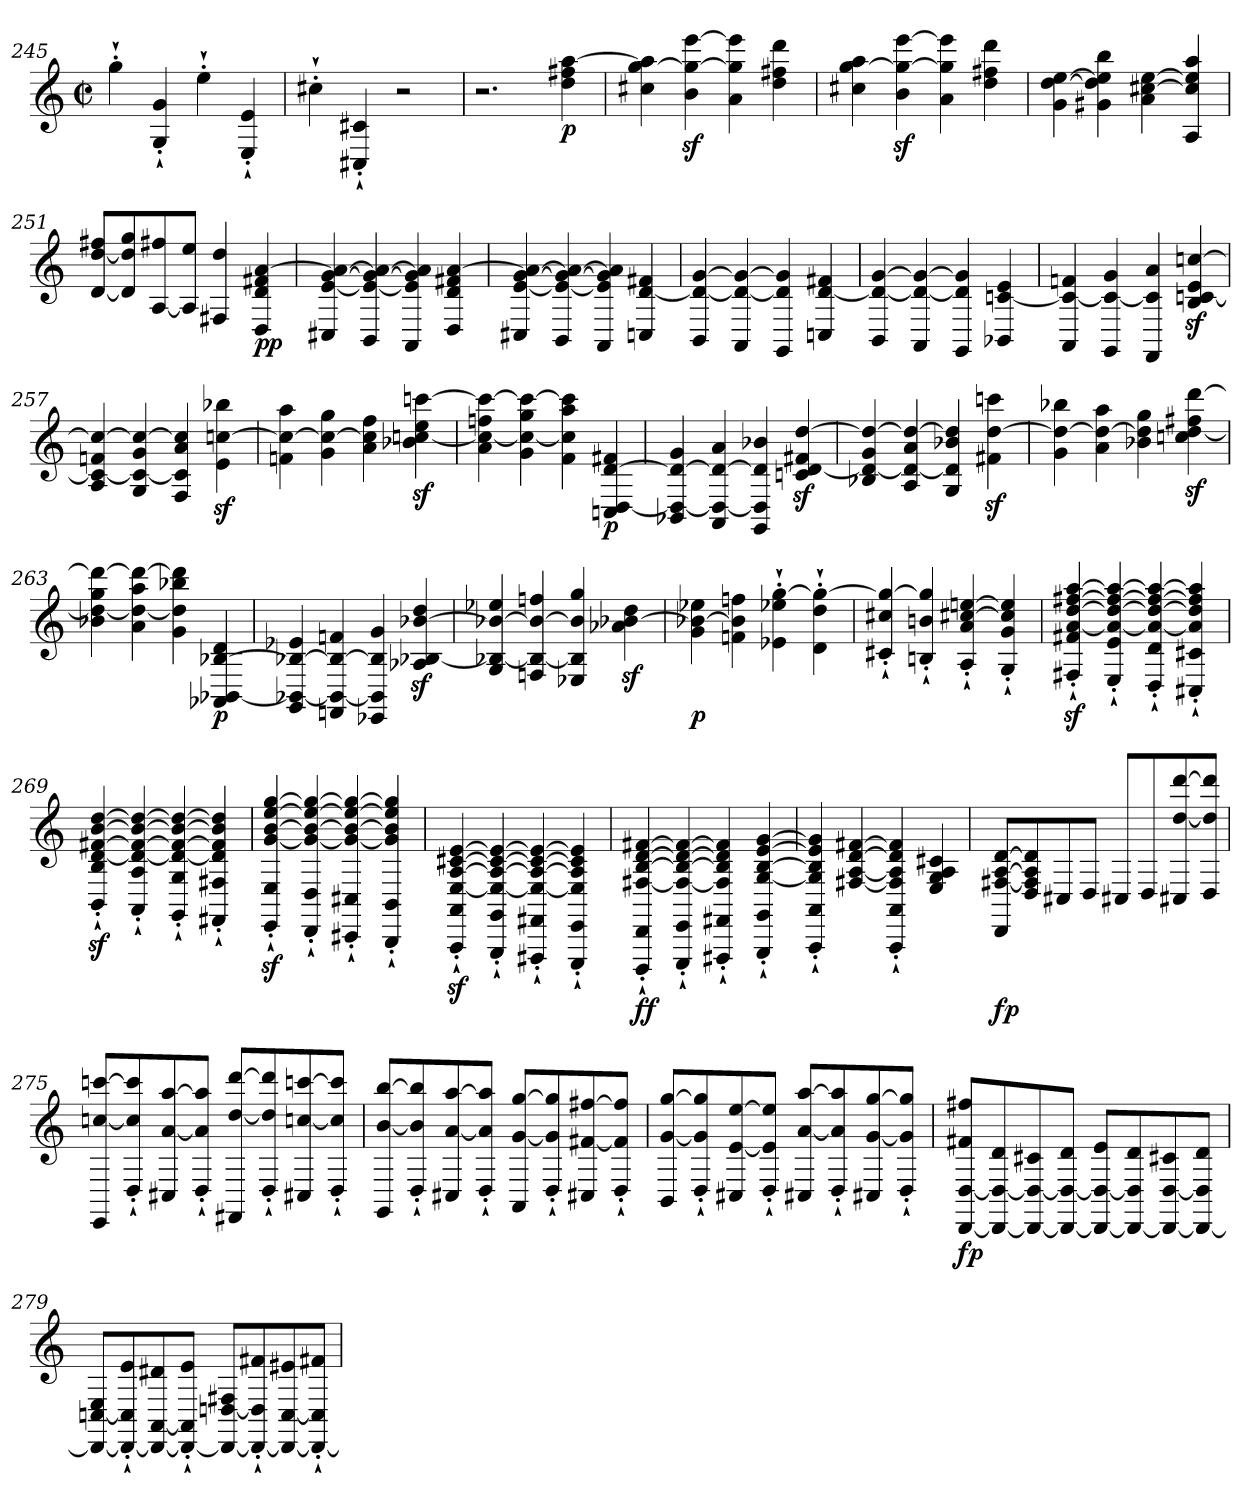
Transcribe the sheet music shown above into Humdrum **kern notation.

**kern	**dynam
*part1	*part1
*staff1	*staff1
*clefG2	*
*k[]	*
*C:	*
*M2/2	*
*met(c|)	*
=245	=245
4gg'`	.
4G'` 4g'`	.
4ee'`	.
4E'` 4e'`	.
=246	=246
4cc#X'`	.
4C#X'` 4c#X'`	.
2r	.
=247	=247
2.r	.
4dd 4ff#X [4aa	p
=248	=248
4cc#X [4gg 4aa]	.
4bz 4gg_z [4eeez	.
4a 4gg] 4eee]	.
4dd 4ff#X 4ddd	.
=249	=249
4cc#X [4gg 4aa	.
4bz 4gg_z [4eeez	.
4a 4gg] 4eee]	.
4dd 4ff#X 4ddd	.
=250	=250
4g [4dd [4ee	.
4g#X 4dd] 4ee] 4bb	.
4a [4cc#X [4ee	.
4A 4cc#] 4ee] 4aa	.
=251	=251
[8d [8dd 8ff#XL	.
8d] 8dd] 8gg	.
[8A 8ff#X	.
8A] 8eeJ	.
4F#X 4dd	.
4D 4d 4f#X [4a	pp
=252	=252
4C#X [4e [4g 4a_	.
4BB 4e_ 4g_ 4a_	.
4AA 4e] 4g] 4a]	.
4D 4d 4f#X [4a	.
=253	=253
4C#X [4e [4g 4a_	.
4BB 4e_ 4g_ 4a_	.
4AA 4e] 4g] 4a]	.
4Cn [4d 4f#X	.
=254	=254
4BB 4d_ [4g	.
4AA 4d_ 4g_	.
4GG 4d] 4g]	.
4Cn [4d 4f#X	.
=255	=255
4BB 4d_ [4g	.
4AA 4d_ 4g_	.
4GG 4d] 4g]	.
4BB-X [4cn 4e	.
=256	=256
4AA 4c_ 4fn	.
4GG 4c_ 4g	.
4FF 4c] 4a	.
4Bz [4cnz 4ez [4ccnz	.
=257	=257
4A 4c_ 4fn 4cc_	.
4G 4c_ 4g 4cc_	.
4F 4c] 4a 4cc]	.
4ez [4ccnz 4bb-Xz	.
=258	=258
4fn 4cc_ 4aa	.
4g 4cc_ 4gg	.
4a 4cc] 4ff	.
4b-Xz [4ccnz 4eez [4cccnz	.
=259	=259
4a 4cc_ 4ffn 4ccc_	.
4g 4cc_ 4gg 4ccc_	.
4f 4cc] 4aa 4ccc]	.
4Cn [4D [4d 4f#X	p
=260	=260
4BB-X 4D_ 4d_ 4g	.
4AA 4D_ 4d_ 4a	.
4GG 4D] 4d] 4b-X	.
4cnz [4dz 4f#Xz [4ddz	.
=261	=261
4B-X 4d_ 4g 4dd_	.
4A 4d_ 4a 4dd_	.
4G 4d] 4b-X 4dd]	.
4f#Xz [4ddz 4cccnz	.
=262	=262
4g 4dd_ 4bb-X	.
4a 4dd_ 4aa	.
4b-X 4dd] 4gg	.
4ccnz [4ddz 4ff#Xz [4dddz	.
=263	=263
4b-X 4dd_ 4gg 4ddd_	.
4a 4dd_ 4aa 4ddd_	.
4g 4dd] 4bb-X 4ddd]	.
4AA-X [4BB-X [4B-X 4d	p
=264	=264
4GG 4BB-X_ 4B-X_ 4e-X	.
4FFn 4BB-_ 4B-_ 4fn	.
4EE-X 4BB-] 4B-] 4g	.
4A-Xz [4B-Xz [4b-Xz 4ddz	.
=265	=265
4G 4B-X_ 4b-X_ 4ee-X	.
4Fn 4B-_ 4b-_ 4ffn	.
4E-X 4B-] 4b-] 4gg	.
4a-Xz [4b-Xz 4ddz	.
=266	=266
4g 4b-X_ 4ee-X	p
4fn 4b-] 4ffn	.
4e-X'` 4ee-X'` [4gg'`	.
4d'` 4dd'` 4gg_'`	.
=267	=267
4c#X'` 4cc#X'` 4gg_'`	.
4Bn'` 4bn'` 4gg]'`	.
4A'` 4a'` [4cc#X'` [4een'`	.
4G'` 4g'` 4cc#]'` 4ee]'`	.
=268	=268
4F#Xz'` 4f#Xz'` [4az'` [4ddz'` [4ff#Xz'` [4aaz'`	.
4E'` 4e'` 4a_'` 4dd_'` 4ff#_'` 4aa_'`	.
4D'` 4d'` 4a_'` 4dd_'` 4ff#_'` 4aa_'`	.
4C#X'` 4c#X'` 4a]'` 4dd]'` 4ff#]'` 4aa]'`	.
=269	=269
4BBz'` 4Bz'` [4dz'` [4f#Xz'` [4bz'` [4ddz'`	.
4AA'` 4A'` 4d_'` 4f#_'` 4b_'` 4dd_'`	.
4GG'` 4G'` 4d_'` 4f#_'` 4b_'` 4dd_'`	.
4FF#X'` 4F#X'` 4d]'` 4f#]'` 4b]'` 4dd]'`	.
=270	=270
4EEz'` 4Ez'` [4gz'` [4bz'` [4eez'` [4ggz'`	.
4DD'` 4D'` 4g_'` 4b_'` 4ee_'` 4gg_'`	.
4CC#X'` 4C#X'` 4g_'` 4b_'` 4ee_'` 4gg_'`	.
4BBB'` 4BB'` 4g]'` 4b]'` 4ee]'` 4gg]'`	.
=271	=271
4AAAz'` 4AAz'` [4Ez'` [4Az'` [4c#Xz'` [4ez'`	.
4GGG'` 4GG'` 4E_'` 4A_'` 4c#_'` 4e_'`	.
4FFF#X'` 4FF#X'` 4E_'` 4A_'` 4c#_'` 4e_'`	.
4EEE'` 4EE'` 4E]'` 4A]'` 4c#]'` 4e]'`	.
=272	=272
4DDD'` 4DD'` [4F#X'` [4B'` [4d'` [4f#X'`	ff
4EEE'` 4EE'` 4F#_'` 4B_'` 4d_'` 4f#_'`	.
4FFF#X'` 4FF#X'` 4F#]'` 4B]'` 4d]'` 4f#]'`	.
4GGG'` 4GG'` [4G'` [4B'` [4e'` [4g'`	.
=273	=273
4AAA'` 4AA'` 4G]'` 4B]'` 4e]'` 4g]'`	.
[4F#X [4A [4d [4f#X	.
4AAA'` 4AA'` 4F#]'` 4A]'` 4d]'` 4f#]'`	.
4E 4G 4A 4c#X	.
=274	=274
8DD [8F#X [8A [8dL	fp
8D 8F#] 8A] 8d]	.
8C#X	.
8DJ	.
8C#XL	.
8D	.
8C#X [8dd [8ddd	.
8D 8dd] 8ddd]J	.
=275	=275
8EE [8ccn [8cccnL	.
8D'` 8cc]'` 8ccc]'`	.
8C#X [8a [8aa	.
8D'` 8a]'` 8aa]'`J	.
8FF#X [8dd [8dddL	.
8D'` 8dd]'` 8ddd]'`	.
8C#X [8ccn [8cccn	.
8D'` 8cc]'` 8ccc]'`J	.
=276	=276
8GG [8b [8bbL	.
8D'` 8b]'` 8bb]'`	.
8C#X [8a [8aa	.
8D'` 8a]'` 8aa]'`J	.
8AA [8g [8ggL	.
8D'` 8g]'` 8gg]'`	.
8C#X [8f#X [8ff#X	.
8D'` 8f#]'` 8ff#]'`J	.
=277	=277
8BB [8g [8ggL	.
8D'` 8g]'` 8gg]'`	.
8C#X [8e [8ee	.
8D'` 8e]'` 8ee]'`J	.
8C#X [8a [8aaL	.
8D'` 8a]'` 8aa]'`	.
8C#X [8g [8gg	.
8D'` 8g]'` 8gg]'`J	.
=278	=278
[8DD [8D 8f#X 8ff#XL	fp
8DD_ 8D_ 8d	.
8DD_ 8D_ 8c#X	.
8DD_ 8D_ 8dJ	.
8DD_ 8D_ 8eL	.
8DD_ 8D] 8d	.
8DD_ [8D 8c#X	.
8DD_ 8D] 8dJ	.
=279	=279
8DD_ [8Cn 8EL	.
8DD_'` 8C]'` 8e'`	.
8DD_ [8AA 8d#X	.
8DD_'` 8AA]'` 8e'`J	.
8DD_ [8Dn 8F#XL	.
8DD_'` 8D]'` 8f#X'`	.
8DD_ [8C 8e#X	.
8DD_'` 8C]'` 8f#X'`J	.
=	=
*-	*-
